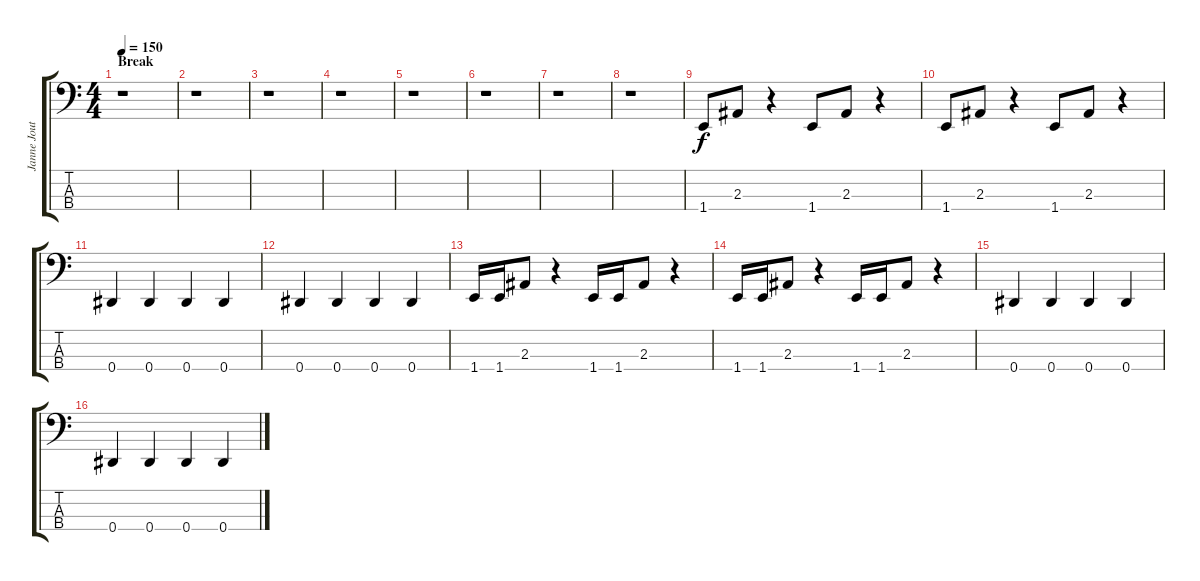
\track ("Janne Joutsenniemi" "Janne Jout") {instrument electricbasspick}
\staff {score tabs}
\tuning (Gb2 Db2 Ab1 Eb1) {hide}
\ts (4 4)
\section ("" "Break")
\tempo 150
\clef f4
\ks c
r.1{dy f} |
r.1 |
r.1 |
r.1 |
r.1 |
r.1 |
r.1 |
r.1 |
\section ("" "")
1.4.8 2.3.8 r.4 1.4.8 2.3.8 r.4 |
1.4.8 2.3.8 r.4 1.4.8 2.3.8 r.4 |
0.4.4 0.4.4 0.4.4 0.4.4 |
0.4.4 0.4.4 0.4.4 0.4.4 |
1.4.16 1.4.16 2.3.8 r.4 1.4.16 1.4.16 2.3.8 r.4 |
1.4.16 1.4.16 2.3.8 r.4 1.4.16 1.4.16 2.3.8 r.4 |
0.4.4 0.4.4 0.4.4 0.4.4 |
0.4.4 0.4.4 0.4.4 0.4.4
